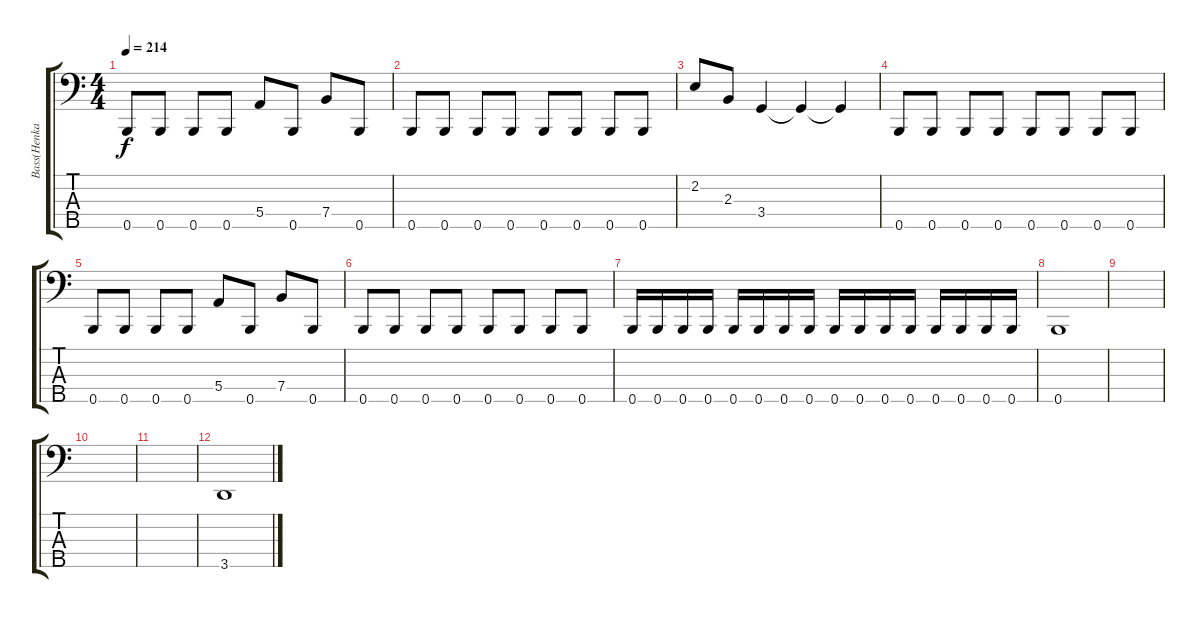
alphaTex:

\track ("Bass(Henka)" "Bass(Henka") {instrument electricbasspick}
\staff {score tabs}
\tuning (G2 D2 A1 E1 B0) {hide}
\ts (4 4)
\tempo 214
\clef f4
\ks c
0.5.8{dy f} 0.5.8 0.5.8 0.5.8 5.4.8 0.5.8 7.4.8 0.5.8 |
0.5.8 0.5.8 0.5.8 0.5.8 0.5.8 0.5.8 0.5.8 0.5.8 |
2.2.8 2.3.8 3.4.4 3.4{t}.4 3.4{t}.4 |
0.5.8 0.5.8 0.5.8 0.5.8 0.5.8 0.5.8 0.5.8 0.5.8 |
0.5.8 0.5.8 0.5.8 0.5.8 5.4.8 0.5.8 7.4.8 0.5.8 |
0.5.8 0.5.8 0.5.8 0.5.8 0.5.8 0.5.8 0.5.8 0.5.8 |
0.5.16 0.5.16 0.5.16 0.5.16 0.5.16 0.5.16 0.5.16 0.5.16 0.5.16 0.5.16 0.5.16 0.5.16 0.5.16 0.5.16 0.5.16 0.5.16 |
0.5.1 |
|
|
|
3.5.1
